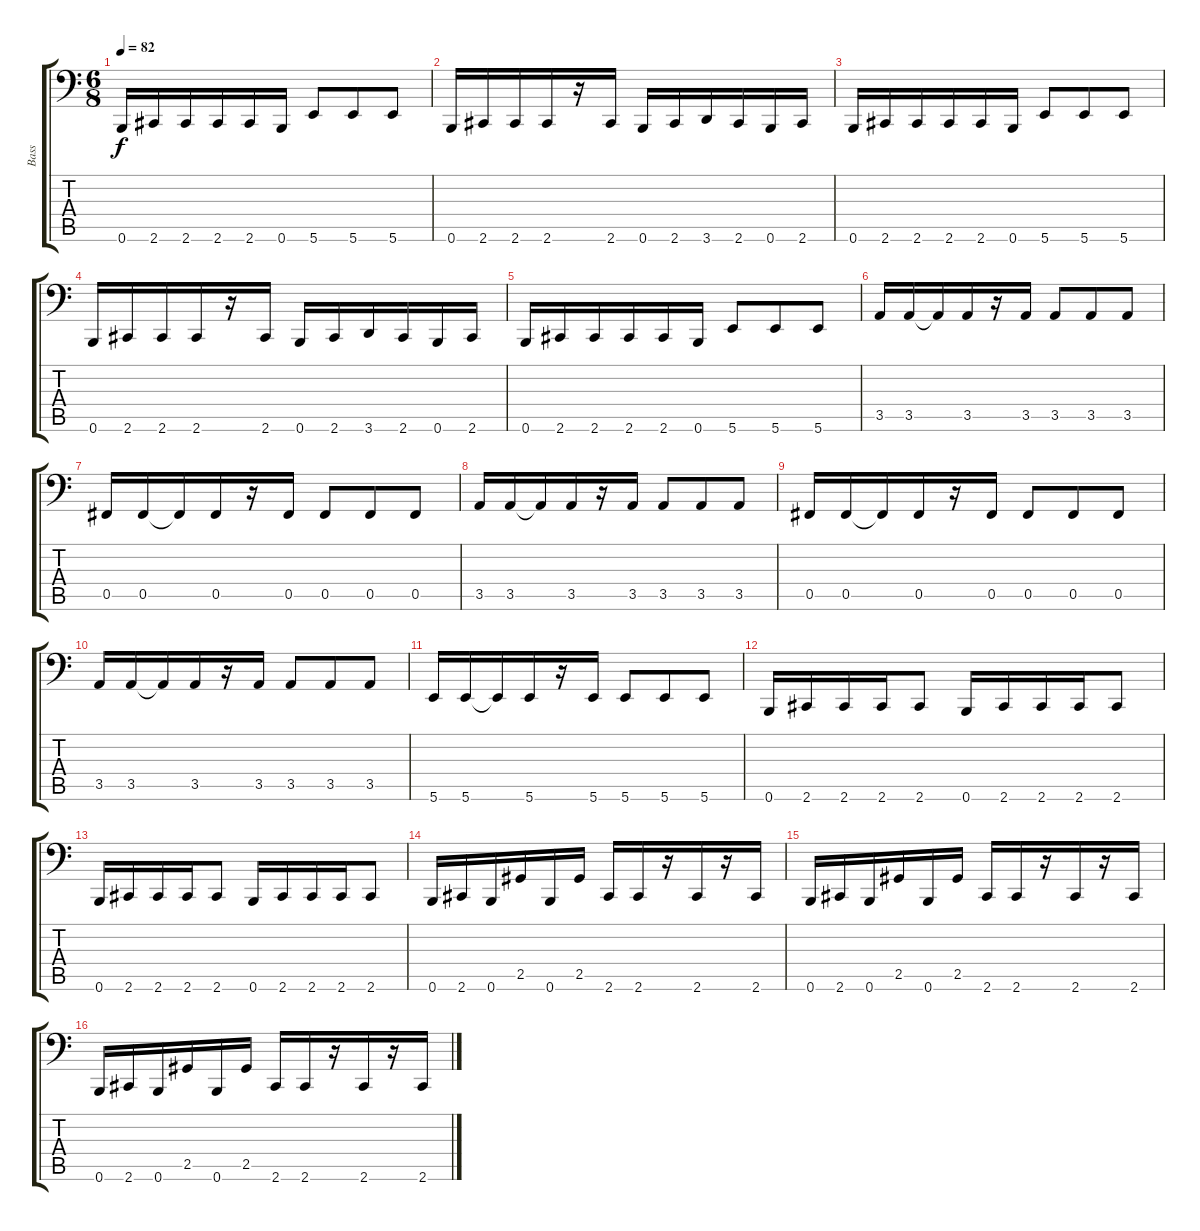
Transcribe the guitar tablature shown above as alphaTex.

\track ("Bass" "Bass") {instrument electricbasspick}
\staff {score tabs}
\tuning (Db3 Ab2 E2 B1 Gb1 B0) {hide}
\ts (6 8)
\tempo 82
\clef f4
\ks c
0.6.16{dy f} 2.6.16 2.6.16 2.6.16 2.6.16 0.6.16 5.6.8 5.6.8 5.6.8 |
0.6.16 2.6.16 2.6.16 2.6.16 r.16 2.6.16 0.6.16 2.6.16 3.6.16 2.6.16 0.6.16 2.6.16 |
0.6.16 2.6.16 2.6.16 2.6.16 2.6.16 0.6.16 5.6.8 5.6.8 5.6.8 |
0.6.16 2.6.16 2.6.16 2.6.16 r.16 2.6.16 0.6.16 2.6.16 3.6.16 2.6.16 0.6.16 2.6.16 |
0.6.16 2.6.16 2.6.16 2.6.16 2.6.16 0.6.16 5.6.8 5.6.8 5.6.8 |
3.5.16 3.5.16 3.5{t}.16 3.5.16 r.16 3.5.16 3.5.8 3.5.8 3.5.8 |
0.5.16 0.5.16 0.5{t}.16 0.5.16 r.16 0.5.16 0.5.8 0.5.8 0.5.8 |
3.5.16 3.5.16 3.5{t}.16 3.5.16 r.16 3.5.16 3.5.8 3.5.8 3.5.8 |
0.5.16 0.5.16 0.5{t}.16 0.5.16 r.16 0.5.16 0.5.8 0.5.8 0.5.8 |
3.5.16 3.5.16 3.5{t}.16 3.5.16 r.16 3.5.16 3.5.8 3.5.8 3.5.8 |
5.6.16 5.6.16 5.6{t}.16 5.6.16 r.16 5.6.16 5.6.8 5.6.8 5.6.8 |
0.6.16 2.6.16 2.6.16 2.6.16 2.6.8 0.6.16 2.6.16 2.6.16 2.6.16 2.6.8 |
0.6.16 2.6.16 2.6.16 2.6.16 2.6.8 0.6.16 2.6.16 2.6.16 2.6.16 2.6.8 |
0.6.16 2.6.16 0.6.16 2.5.16 0.6.16 2.5.16 2.6.16 2.6.16 r.16 2.6.16 r.16 2.6.16 |
0.6.16 2.6.16 0.6.16 2.5.16 0.6.16 2.5.16 2.6.16 2.6.16 r.16 2.6.16 r.16 2.6.16 |
0.6.16 2.6.16 0.6.16 2.5.16 0.6.16 2.5.16 2.6.16 2.6.16 r.16 2.6.16 r.16 2.6.16
